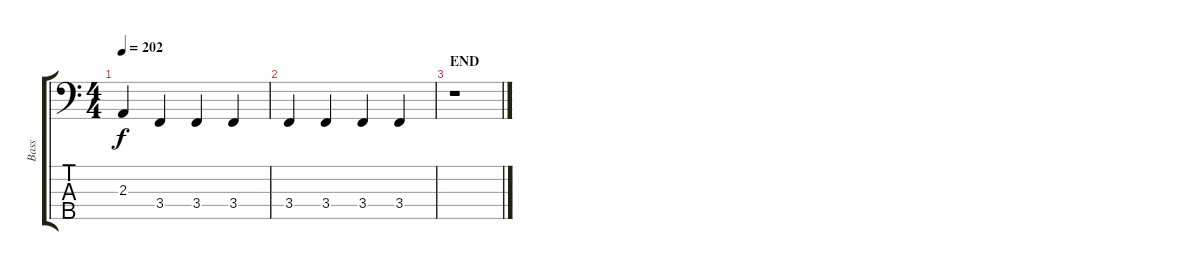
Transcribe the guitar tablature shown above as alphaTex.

\track ("Bass" "Bass") {instrument electricbassfinger}
\staff {score tabs}
\tuning (F2 C2 G1 D1 A0) {hide}
\ts (4 4)
\tempo 202
\clef f4
\ks c
2.3.4{dy f} 3.4.4 3.4.4 3.4.4 |
3.4.4 3.4.4 3.4.4 3.4.4 |
\section ("" "END")
r.1
